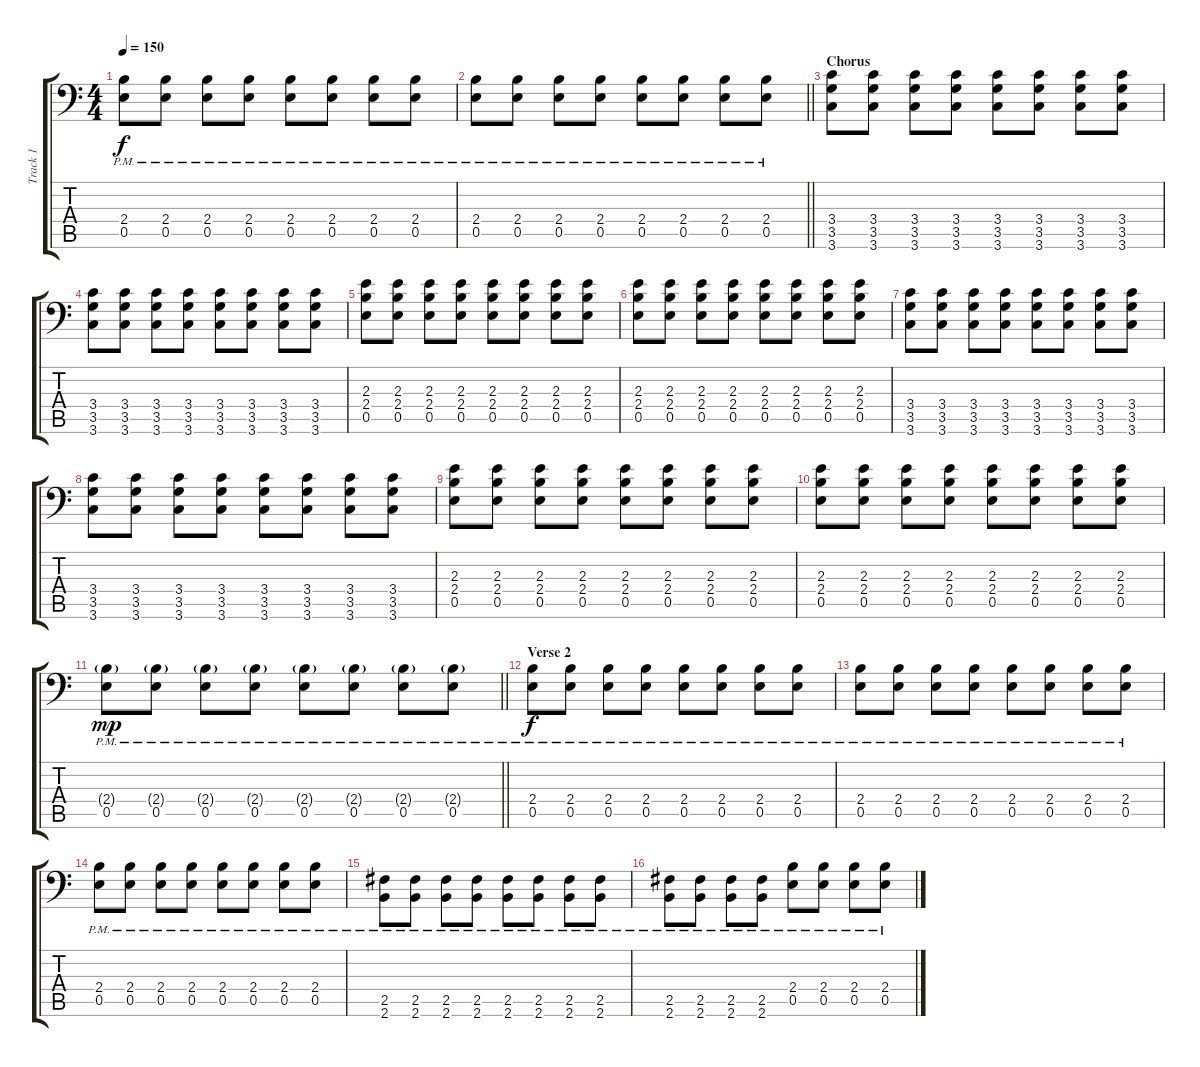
\track ("Track 1" "Track 1") {instrument distortionguitar}
\staff {score tabs}
\tuning (B3 Gb3 D3 A2 E2 A1) {hide}
\ts (4 4)
\tempo 150
\clef f4
\ks c
(2.4{pm} 0.5{pm}).8{dy f} (2.4{pm} 0.5{pm}).8 (2.4{pm} 0.5{pm}).8 (2.4{pm} 0.5{pm}).8 (2.4{pm} 0.5{pm}).8 (2.4{pm} 0.5{pm}).8 (2.4{pm} 0.5{pm}).8 (2.4{pm} 0.5{pm}).8 |
\barLineRight lightlight
(2.4{pm} 0.5{pm}).8 (2.4{pm} 0.5{pm}).8 (2.4{pm} 0.5{pm}).8 (2.4{pm} 0.5{pm}).8 (2.4{pm} 0.5{pm}).8 (2.4{pm} 0.5{pm}).8 (2.4{pm} 0.5{pm}).8 (2.4{pm} 0.5{pm}).8 |
\section ("" "Chorus")
(3.4 3.5 3.6).8 (3.4 3.5 3.6).8 (3.4 3.5 3.6).8 (3.4 3.5 3.6).8 (3.4 3.5 3.6).8 (3.4 3.5 3.6).8 (3.4 3.5 3.6).8 (3.4 3.5 3.6).8 |
(3.4 3.5 3.6).8 (3.4 3.5 3.6).8 (3.4 3.5 3.6).8 (3.4 3.5 3.6).8 (3.4 3.5 3.6).8 (3.4 3.5 3.6).8 (3.4 3.5 3.6).8 (3.4 3.5 3.6).8 |
(2.3 2.4 0.5).8 (2.3 2.4 0.5).8 (2.3 2.4 0.5).8 (2.3 2.4 0.5).8 (2.3 2.4 0.5).8 (2.3 2.4 0.5).8 (2.3 2.4 0.5).8 (2.3 2.4 0.5).8 |
(2.3 2.4 0.5).8 (2.3 2.4 0.5).8 (2.3 2.4 0.5).8 (2.3 2.4 0.5).8 (2.3 2.4 0.5).8 (2.3 2.4 0.5).8 (2.3 2.4 0.5).8 (2.3 2.4 0.5).8 |
(3.4 3.5 3.6).8 (3.4 3.5 3.6).8 (3.4 3.5 3.6).8 (3.4 3.5 3.6).8 (3.4 3.5 3.6).8 (3.4 3.5 3.6).8 (3.4 3.5 3.6).8 (3.4 3.5 3.6).8 |
(3.4 3.5 3.6).8 (3.4 3.5 3.6).8 (3.4 3.5 3.6).8 (3.4 3.5 3.6).8 (3.4 3.5 3.6).8 (3.4 3.5 3.6).8 (3.4 3.5 3.6).8 (3.4 3.5 3.6).8 |
(2.3 2.4 0.5).8 (2.3 2.4 0.5).8 (2.3 2.4 0.5).8 (2.3 2.4 0.5).8 (2.3 2.4 0.5).8 (2.3 2.4 0.5).8 (2.3 2.4 0.5).8 (2.3 2.4 0.5).8 |
(2.3 2.4 0.5).8 (2.3 2.4 0.5).8 (2.3 2.4 0.5).8 (2.3 2.4 0.5).8 (2.3 2.4 0.5).8 (2.3 2.4 0.5).8 (2.3 2.4 0.5).8 (2.3 2.4 0.5).8 |
\barLineRight lightlight
(2.4{g} 0.5{pm}).8{dy mp} (2.4{g} 0.5{pm}).8 (2.4{g} 0.5{pm}).8 (2.4{g} 0.5{pm}).8 (2.4{g} 0.5{pm}).8 (2.4{g} 0.5{pm}).8 (2.4{g} 0.5{pm}).8 (2.4{g} 0.5{pm}).8 |
\section ("" "Verse 2")
(2.4{pm} 0.5{pm}).8{dy f} (2.4{pm} 0.5{pm}).8 (2.4{pm} 0.5{pm}).8 (2.4{pm} 0.5{pm}).8 (2.4{pm} 0.5{pm}).8 (2.4{pm} 0.5{pm}).8 (2.4{pm} 0.5{pm}).8 (2.4{pm} 0.5{pm}).8 |
(2.4{pm} 0.5{pm}).8 (2.4{pm} 0.5{pm}).8 (2.4{pm} 0.5{pm}).8 (2.4{pm} 0.5{pm}).8 (2.4{pm} 0.5{pm}).8 (2.4{pm} 0.5{pm}).8 (2.4{pm} 0.5{pm}).8 (2.4{pm} 0.5{pm}).8 |
(2.4{pm} 0.5{pm}).8 (2.4{pm} 0.5{pm}).8 (2.4{pm} 0.5{pm}).8 (2.4{pm} 0.5{pm}).8 (2.4{pm} 0.5{pm}).8 (2.4{pm} 0.5{pm}).8 (2.4{pm} 0.5{pm}).8 (2.4{pm} 0.5{pm}).8 |
(2.5{pm} 2.6{pm}).8 (2.5{pm} 2.6{pm}).8 (2.5{pm} 2.6{pm}).8 (2.5{pm} 2.6{pm}).8 (2.5{pm} 2.6{pm}).8 (2.5{pm} 2.6{pm}).8 (2.5{pm} 2.6{pm}).8 (2.5{pm} 2.6{pm}).8 |
(2.5{pm} 2.6{pm}).8 (2.5{pm} 2.6{pm}).8 (2.5{pm} 2.6{pm}).8 (2.5{pm} 2.6{pm}).8 (2.4{pm} 0.5{pm}).8 (2.4{pm} 0.5{pm}).8 (2.4{pm} 0.5{pm}).8 (2.4{pm} 0.5{pm}).8
